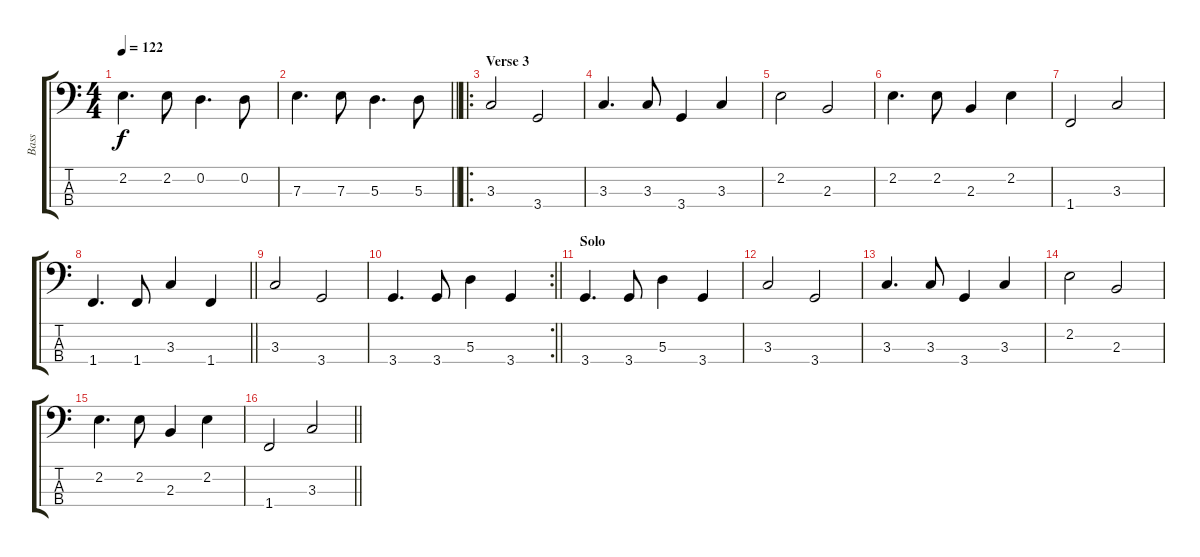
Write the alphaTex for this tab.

\track ("Bass" "Bass") {instrument electricbassfinger}
\staff {score tabs}
\tuning (G2 D2 A1 E1) {hide}
\ts (4 4)
\tempo 122
\clef f4
\ks c
2.2.4{d dy f} 2.2.8 0.2.4{d} 0.2.8 |
\barLineRight lightlight
7.3.4{d} 7.3.8 5.3.4{d} 5.3.8 |
\ro
\section ("" "Verse 3")
3.3.2 3.4.2 |
3.3.4{d} 3.3.8 3.4.4 3.3.4 |
2.2.2 2.3.2 |
2.2.4{d} 2.2.8 2.3.4 2.2.4 |
1.4.2 3.3.2 |
\barLineRight lightlight
1.4.4{d} 1.4.8 3.3.4 1.4.4 |
3.3.2 3.4.2 |
\rc 2
\barLineRight lightlight
3.4.4{d} 3.4.8 5.3.4 3.4.4 |
\section ("" "Solo")
3.4.4{d} 3.4.8 5.3.4 3.4.4 |
3.3.2 3.4.2 |
3.3.4{d} 3.3.8 3.4.4 3.3.4 |
2.2.2 2.3.2 |
2.2.4{d} 2.2.8 2.3.4 2.2.4 |
\barLineRight lightlight
1.4.2 3.3.2
